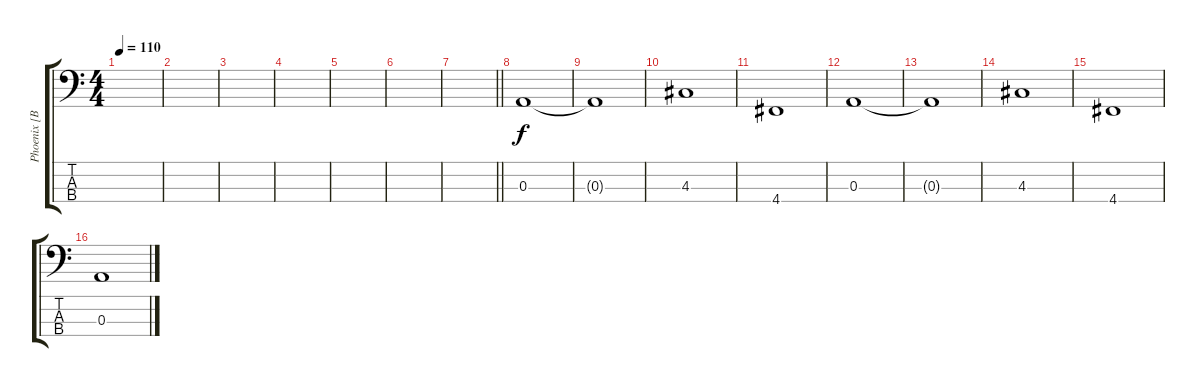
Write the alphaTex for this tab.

\track ("Phoenix [Bass]" "Phoenix [B") {instrument electricbassfinger}
\staff {score tabs}
\tuning (G2 D2 A1 D1) {hide}
\ts (4 4)
\tempo 110
\clef f4
\ks c
|
|
|
|
|
|
\barLineRight lightlight
|
0.3.1 |
0.3{t}.1 |
4.3.1 |
4.4.1 |
0.3.1 |
0.3{t}.1 |
4.3.1 |
4.4.1 |
0.3.1
